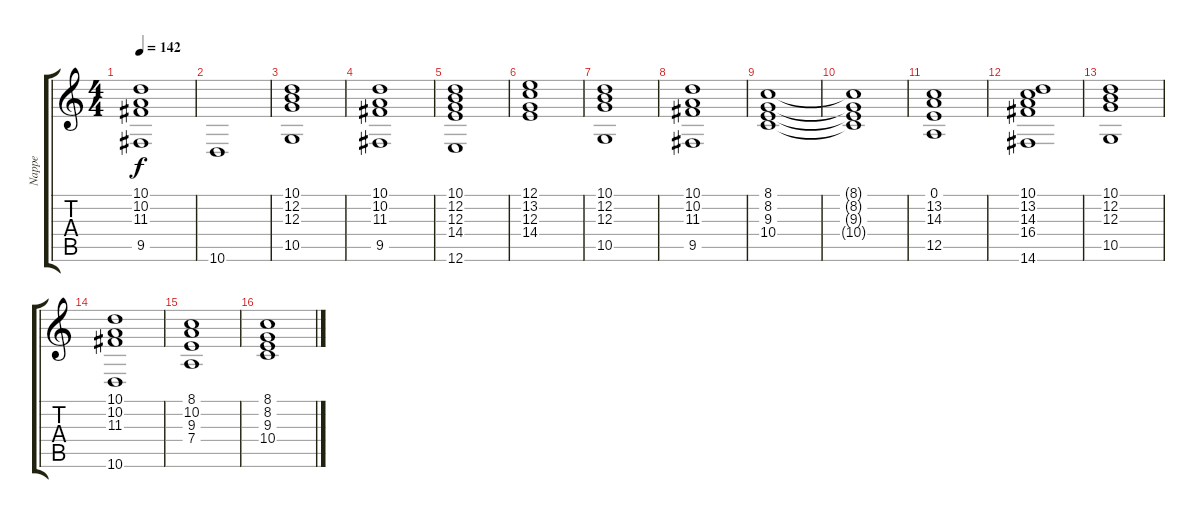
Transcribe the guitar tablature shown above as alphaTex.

\track ("Nappe" "Nappe") {instrument stringensemble1}
\staff {score tabs}
\tuning (E4 B3 G3 D3 A2 E2) {hide}
\ts (4 4)
\tempo 142
\clef g2
\ks c
(10.1 10.2 11.3 9.5).1{dy f} |
10.6.1 |
(10.1 12.2 12.3 10.5).1 |
(10.1 10.2 11.3 9.5).1 |
(10.1 12.2 12.3 14.4 12.6).1 |
(12.1 13.2 12.3 14.4).1 |
(10.1 12.2 12.3 10.5).1 |
(10.1 10.2 11.3 9.5).1 |
(8.1 8.2 9.3 10.4).1 |
(8.1{t} 8.2{t} 9.3{t} 10.4{t}).1 |
(0.1 13.2 14.3 12.5).1 |
(10.1 13.2 14.3 16.4 14.6).1 |
(10.1 12.2 12.3 10.5).1 |
(10.1 10.2 11.3 10.6).1 |
(8.1 10.2 9.3 7.4).1 |
(8.1 8.2 9.3 10.4).1
